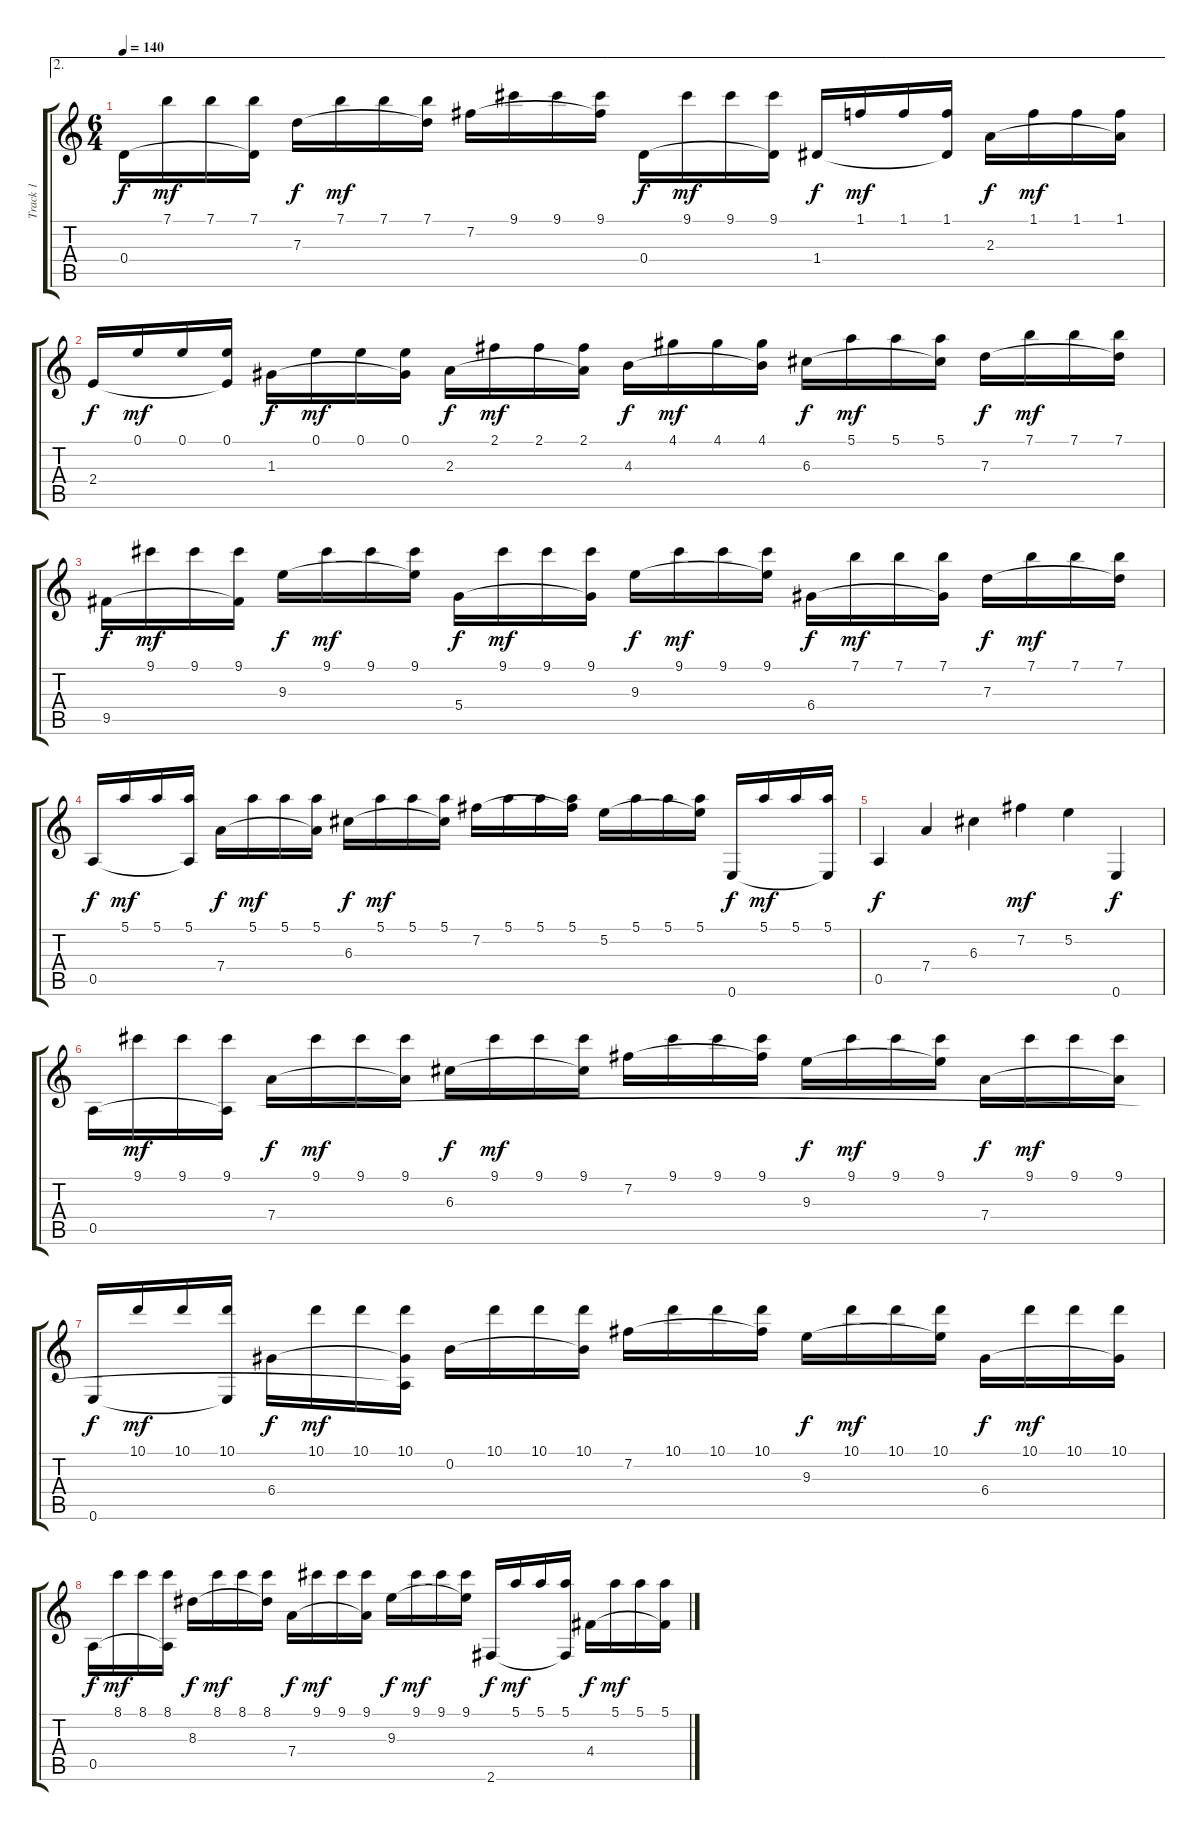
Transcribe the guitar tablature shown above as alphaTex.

\track ("Track 1" "Track 1") {instrument acousticguitarnylon}
\staff {score tabs}
\tuning (E4 B3 G3 D3 A2 E2) {hide}
\ae 2
\ts (6 4)
\tempo 140
\clef g2
\ks c
0.4.16{dy f} 7.1.16{dy mf} 7.1.16 (7.1 0.4{t}).16 7.3.16{dy f} 7.1.16{dy mf} 7.1.16 (7.1 7.3{t}).16 7.2.16 9.1.16 9.1.16 (9.1 7.2{t}).16 0.4.16{dy f} 9.1.16{dy mf} 9.1.16 (9.1 0.4{t}).16 1.4.16{dy f} 1.1.16{dy mf} 1.1.16 (1.1 1.4{t}).16 2.3.16{dy f} 1.1.16{dy mf} 1.1.16 (1.1 2.3{t}).16 |
2.4.16{dy f} 0.1.16{dy mf} 0.1.16 (0.1 2.4{t}).16 1.3.16{dy f} 0.1.16{dy mf} 0.1.16 (0.1 1.3{t}).16 2.3.16{dy f} 2.1.16{dy mf} 2.1.16 (2.1 2.3{t}).16 4.3.16{dy f} 4.1.16{dy mf} 4.1.16 (4.1 4.3{t}).16 6.3.16{dy f} 5.1.16{dy mf} 5.1.16 (5.1 6.3{t}).16 7.3.16{dy f} 7.1.16{dy mf} 7.1.16 (7.1 7.3{t}).16 |
9.5.16{dy f} 9.1.16{dy mf} 9.1.16 (9.1 9.5{t}).16 9.3.16{dy f} 9.1.16{dy mf} 9.1.16 (9.1 9.3{t}).16 5.4.16{dy f} 9.1.16{dy mf} 9.1.16 (9.1 5.4{t}).16 9.3.16{dy f} 9.1.16{dy mf} 9.1.16 (9.1 9.3{t}).16 6.4.16{dy f} 7.1.16{dy mf} 7.1.16 (7.1 6.4{t}).16 7.3.16{dy f} 7.1.16{dy mf} 7.1.16 (7.1 7.3{t}).16 |
0.5.16{dy f} 5.1.16{dy mf} 5.1.16 (5.1 0.5{t}).16 7.4.16{dy f} 5.1.16{dy mf} 5.1.16 (5.1 7.4{t}).16 6.3.16{dy f} 5.1.16{dy mf} 5.1.16 (5.1 6.3{t}).16 7.2.16 5.1.16 5.1.16 (5.1 7.2{t}).16 5.2.16 5.1.16 5.1.16 (5.1 5.2{t}).16 0.6.16{dy f} 5.1.16{dy mf} 5.1.16 (5.1 0.6{t}).16 |
0.5.4{dy f} 7.4.4 6.3.4 7.2.4{dy mf} 5.2.4 0.6.4{dy f} |
0.5.16 9.1.16{dy mf} 9.1.16 (9.1 0.5{t}).16 7.4.16{dy f} 9.1.16{dy mf} 9.1.16 (9.1 7.4{t}).16 6.3.16{dy f} 9.1.16{dy mf} 9.1.16 (9.1 6.3{t}).16 7.2.16 9.1.16 9.1.16 (9.1 7.2{t}).16 9.3.16{dy f} 9.1.16{dy mf} 9.1.16 (9.1 9.3{t}).16 7.4.16{dy f} 9.1.16{dy mf} 9.1.16 (9.1 7.4{t}).16 |
0.6.16{dy f} 10.1.16{dy mf} 10.1.16 (10.1 0.6{t}).16 6.4.16{dy f} 10.1.16{dy mf} 10.1.16 (10.1 6.4{t} 0.5{t}).16 0.2.16 10.1.16 10.1.16 (10.1 0.2{t}).16 7.2.16 10.1.16 10.1.16 (10.1 7.2{t}).16 9.3.16{dy f} 10.1.16{dy mf} 10.1.16 (10.1 9.3{t}).16 6.4.16{dy f} 10.1.16{dy mf} 10.1.16 (10.1 6.4{t}).16 |
0.5.16{dy f} 8.1.16{dy mf} 8.1.16 (8.1 0.5{t}).16 8.3.16{dy f} 8.1.16{dy mf} 8.1.16 (8.1 8.3{t}).16 7.4.16{dy f} 9.1.16{dy mf} 9.1.16 (9.1 7.4{t}).16 9.3.16{dy f} 9.1.16{dy mf} 9.1.16 (9.1 9.3{t}).16 2.6.16{dy f} 5.1.16{dy mf} 5.1.16 (5.1 2.6{t}).16 4.4.16{dy f} 5.1.16{dy mf} 5.1.16 (5.1 4.4{t}).16
